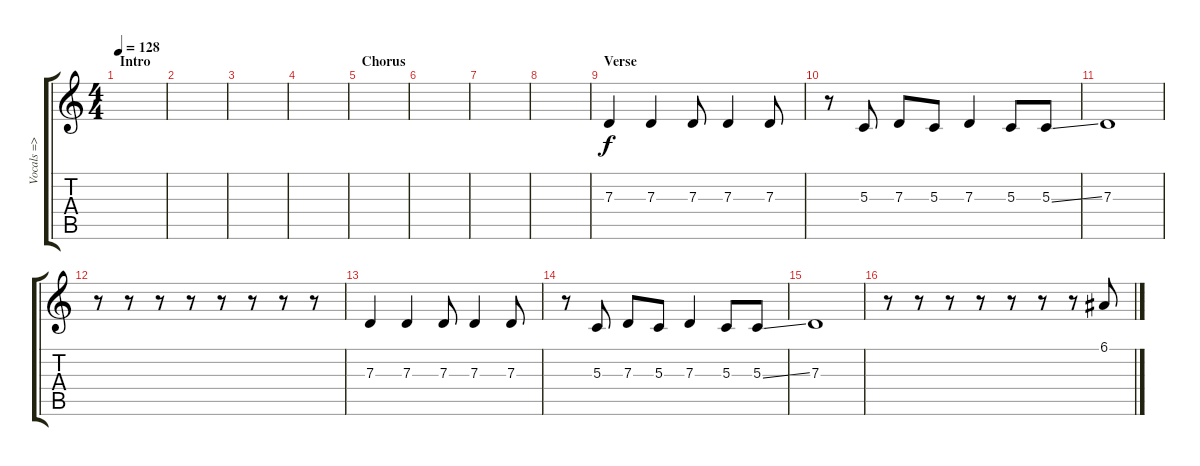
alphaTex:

\track ("Vocals => Kurt (not perfect)" "Vocals => ") {instrument oboe}
\staff {score tabs}
\tuning (E4 B3 G3 D3 A2 E2) {hide}
\ts (4 4)
\section ("" "Intro")
\tempo 128
\clef g2
\ks c
|
|
|
|
\section ("" "Chorus")
|
|
|
|
\section ("" "Verse")
7.3.4 7.3.4 7.3.8 7.3.4 7.3.8 |
r.8 5.3.8 7.3.8 5.3.8 7.3.4 5.3.8 5.3{ss}.8 |
7.3.1 |
r.8 r.8 r.8 r.8 r.8 r.8 r.8 r.8 |
7.3.4 7.3.4 7.3.8 7.3.4 7.3.8 |
r.8 5.3.8 7.3.8 5.3.8 7.3.4 5.3.8 5.3{ss}.8 |
7.3.1 |
r.8 r.8 r.8 r.8 r.8 r.8 r.8 6.1.8
